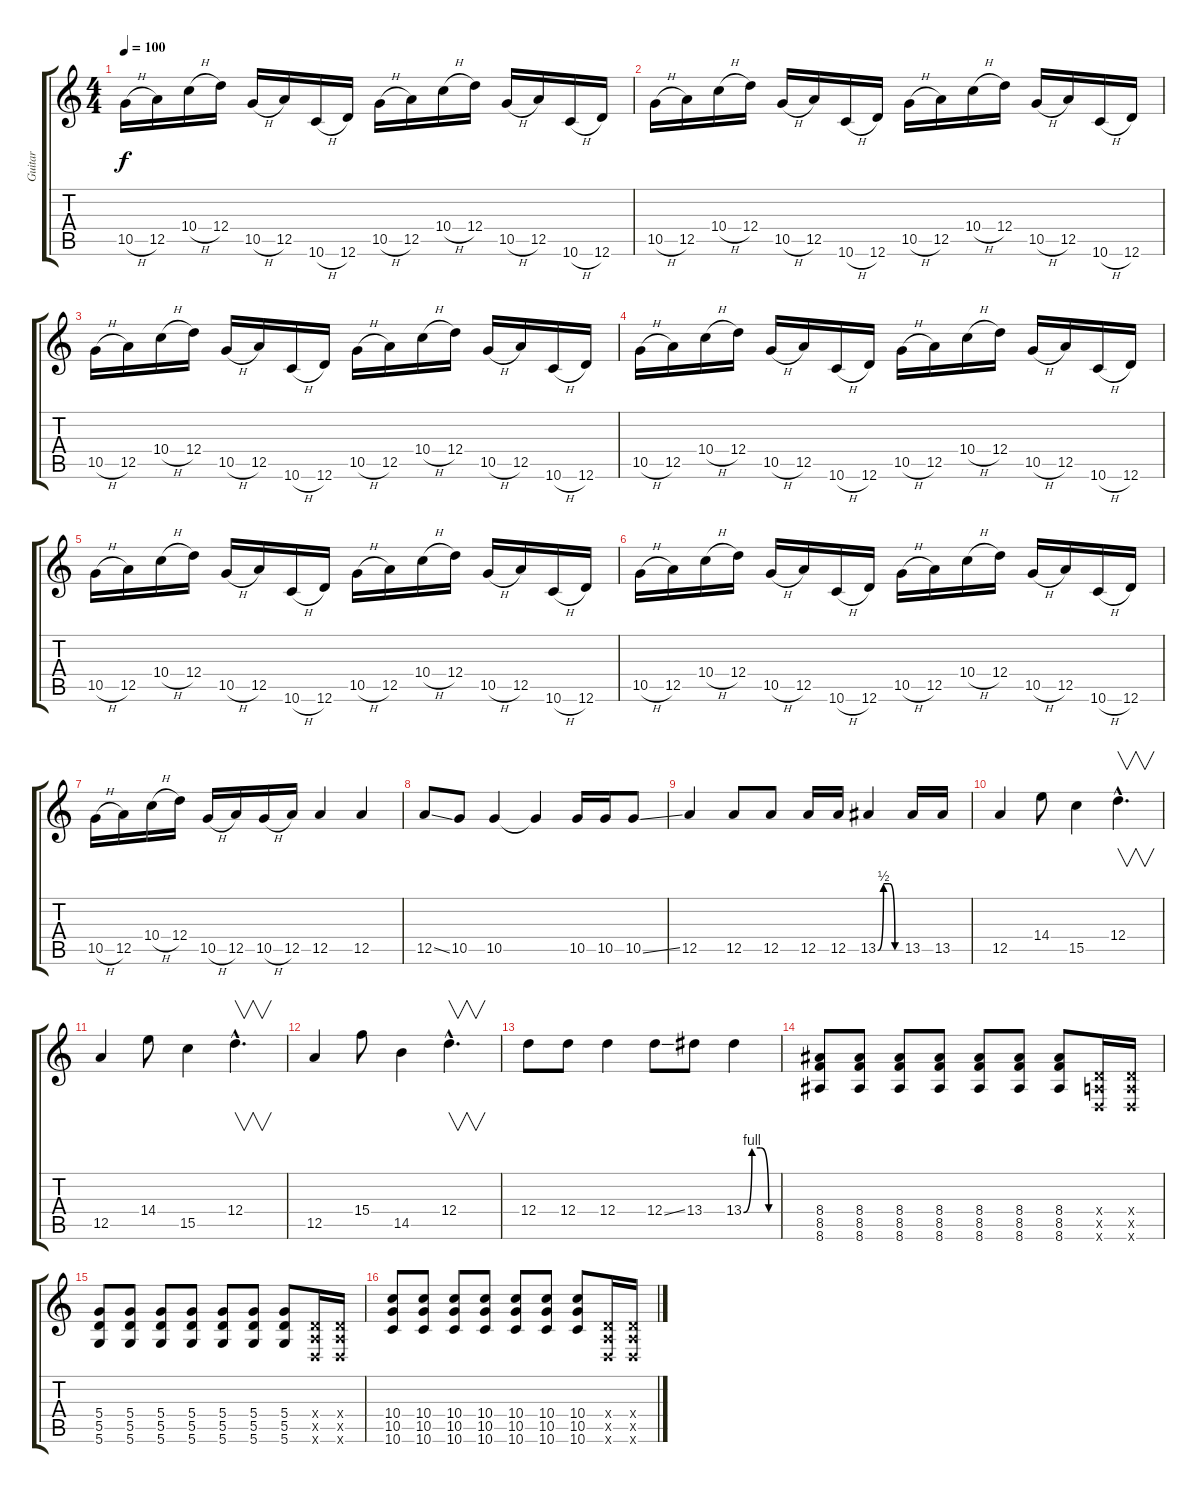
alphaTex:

\track ("Guitar" "Guitar") {instrument electricguitarclean}
\staff {score tabs}
\tuning (E4 B3 G3 D3 A2 D2) {hide}
\ts (4 4)
\tempo 100
\clef g2
\ks c
10.5{h}.16{dy f} 12.5.16 10.4{h}.16 12.4.16 10.5{h}.16 12.5.16 10.6{h}.16 12.6.16 10.5{h}.16 12.5.16 10.4{h}.16 12.4.16 10.5{h}.16 12.5.16 10.6{h}.16 12.6.16 |
10.5{h}.16 12.5.16 10.4{h}.16 12.4.16 10.5{h}.16 12.5.16 10.6{h}.16 12.6.16 10.5{h}.16 12.5.16 10.4{h}.16 12.4.16 10.5{h}.16 12.5.16 10.6{h}.16 12.6.16 |
10.5{h}.16 12.5.16 10.4{h}.16 12.4.16 10.5{h}.16 12.5.16 10.6{h}.16 12.6.16 10.5{h}.16 12.5.16 10.4{h}.16 12.4.16 10.5{h}.16 12.5.16 10.6{h}.16 12.6.16 |
10.5{h}.16 12.5.16 10.4{h}.16 12.4.16 10.5{h}.16 12.5.16 10.6{h}.16 12.6.16 10.5{h}.16 12.5.16 10.4{h}.16 12.4.16 10.5{h}.16 12.5.16 10.6{h}.16 12.6.16 |
10.5{h}.16 12.5.16 10.4{h}.16 12.4.16 10.5{h}.16 12.5.16 10.6{h}.16 12.6.16 10.5{h}.16 12.5.16 10.4{h}.16 12.4.16 10.5{h}.16 12.5.16 10.6{h}.16 12.6.16 |
10.5{h}.16 12.5.16 10.4{h}.16 12.4.16 10.5{h}.16 12.5.16 10.6{h}.16 12.6.16 10.5{h}.16 12.5.16 10.4{h}.16 12.4.16 10.5{h}.16 12.5.16 10.6{h}.16 12.6.16 |
10.5{h}.16 12.5.16 10.4{h}.16 12.4.16 10.5{h}.16 12.5.16 10.5{h}.16 12.5.16 12.5.4{volume 13 instrument distortionguitar} 12.5.4 |
12.5{ss}.8 10.5.8 10.5.4 10.5{t}.4 10.5.16 10.5.16 10.5{ss}.8 |
12.5.4 12.5.8 12.5.8 12.5.16 12.5.16 13.5{be (custom 0 0 15 2 30 2 45 0 60 0)}.4 13.5.16 13.5.16 |
12.5.4{volume 13 instrument distortionguitar} 14.4.8 15.5.4 12.4{hac}.4{v d} |
12.5.4 14.4.8 15.5.4 12.4{hac}.4{v d} |
12.5.4 15.4.8 14.5.4 12.4{hac}.4{v d} |
12.4.8 12.4.8 12.4.4 12.4{ss}.8 13.4.8 13.4{be (custom 0 0 15 4 30 4 45 0 60 0)}.4 |
(8.4 8.5 8.6).8{volume 8 instrument overdrivenguitar} (8.4 8.5 8.6).8 (8.4 8.5 8.6).8 (8.4 8.5 8.6).8 (8.4 8.5 8.6).8 (8.4 8.5 8.6).8 (8.4 8.5 8.6).8 (0.4{x} 0.5{x} 0.6{x}).16 (0.4{x} 0.5{x} 0.6{x}).16 |
(5.4 5.5 5.6).8 (5.4 5.5 5.6).8 (5.4 5.5 5.6).8 (5.4 5.5 5.6).8 (5.4 5.5 5.6).8 (5.4 5.5 5.6).8 (5.4 5.5 5.6).8 (0.4{x} 0.5{x} 0.6{x}).16 (0.4{x} 0.5{x} 0.6{x}).16 |
(10.4 10.5 10.6).8 (10.4 10.5 10.6).8 (10.4 10.5 10.6).8 (10.4 10.5 10.6).8 (10.4 10.5 10.6).8 (10.4 10.5 10.6).8 (10.4 10.5 10.6).8 (0.4{x} 0.5{x} 0.6{x}).16 (0.4{x} 0.5{x} 0.6{x}).16
